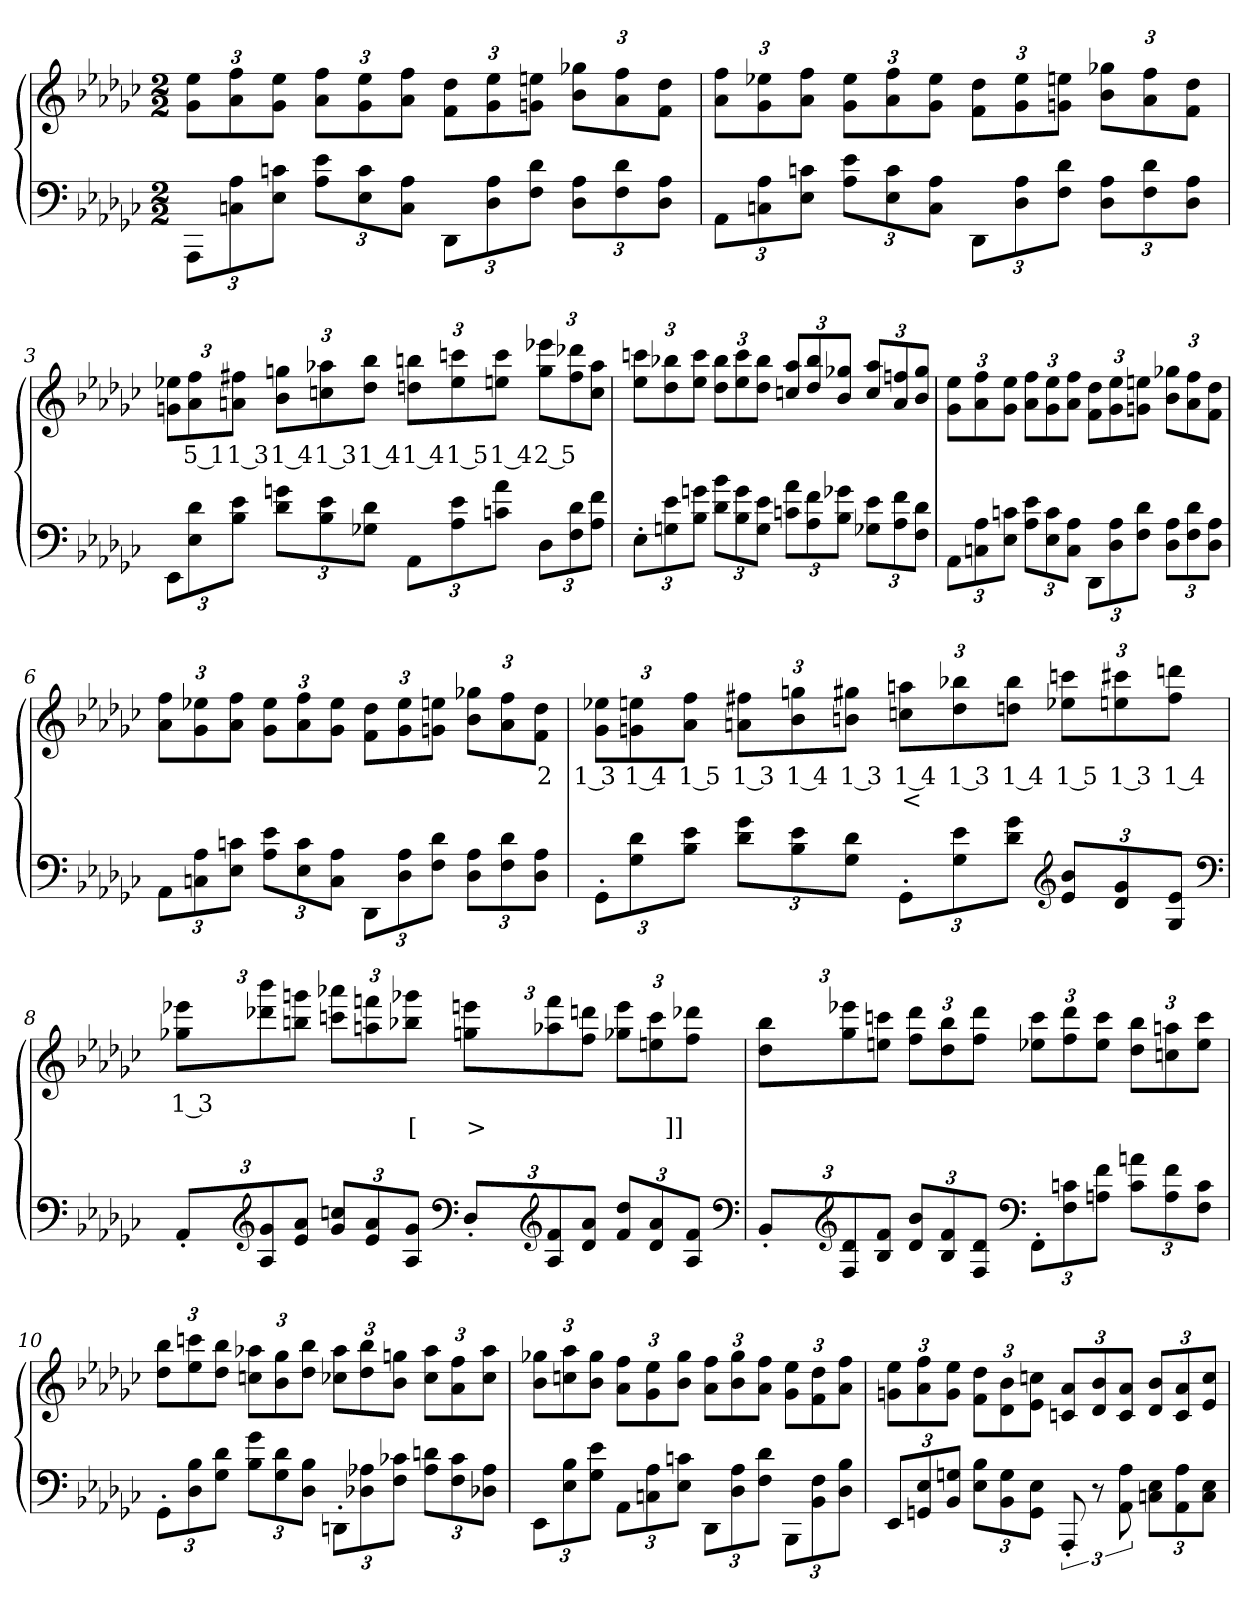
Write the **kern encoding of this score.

**kern	**kern	**text	**text
*part2	*part1	*part1	*part1
*staff2	*staff1	*staff1	*staff1
*clefF4	*clefG2	*	*
*k[b-e-a-d-g-c-]	*k[b-e-a-d-g-c-]	*	*
*M2/2	*M2/2	*	*
=1	=1	=1	=1
12AAA-/L	12ee- 12g-L	.	.
12A-\ 12Cn\	12ff 12a-	.	.
12c\ 12E-\J	12ee- 12g-J	.	.
12e- 12A-L	12ff 12a-L	.	.
12c 12E-	12ee- 12g-	.	.
12A- 12CJ	12ff 12a-J	.	.
12DD-/L	12dd- 12fL	.	.
12A-\ 12D-\	12ee- 12g-	.	.
12d-\ 12F\J	12een 12gnJ	.	.
12A- 12D-L	12gg-X 12b-L	.	.
12d- 12F	12ff 12a-	.	.
12A- 12D-J	12dd- 12fJ	.	.
=2	=2	=2	=2
12AA-L	12ff 12a-L	.	.
12A- 12Cn	12ee-X 12g-	.	.
12c 12E-J	12ff 12a-J	.	.
12e- 12A-L	12ee- 12g-L	.	.
12c 12E-	12ff 12a-	.	.
12A- 12CJ	12ee- 12g-J	.	.
12DD-/L	12dd- 12fL	.	.
12A-\ 12D-\	12ee- 12g-	.	.
12d-\ 12F\J	12een 12gnJ	.	.
12A- 12D-L	12gg-X 12b-L	.	.
12d- 12F	12ff 12a-	.	.
12A- 12D-J	12dd- 12fJ	.	.
=3	=3	=3	=3
12EE-/L	12ee-X 12gnL	.	.
12d-\ 12E-\	12ff 12a-	5 1	.
12e-\ 12B-\J	12ff#X 12anJ	1 3	.
12gn 12d-L	12ggn 12b-L	1 4	.
12e- 12B-	12aa-X 12ccn	1 3	.
12d- 12G-XJ	12bb- 12dd-J	1 4	.
12AA-L	12bbn 12ddnL	1 4	.
12e- 12A-	12ccc 12ee-	1 5	.
12a- 12cnJ	12ccc 12eenJ	1 4	.
12D-L	12eee-X 12ggL	2 5	.
12d- 12F	12ddd-X 12ff#	.	.
12f 12A-J	12aa- 12ccJ	.	.
=4	=4	=4	=4
12E-'>L	12cccn 12ee-L	.	.
12e- 12Gn	12bb-X 12dd-	.	.
12gn 12B-J	12ccc 12ee-J	.	.
12b- 12d-L	12bb- 12dd-L	.	.
12g 12B-	12ccc 12ee-	.	.
12e- 12GJ	12bb- 12dd-J	.	.
12a- 12cnL	12aa-/ 12cc/L	.	.
12f 12A-	12bb- 12dd-	.	.
12g-X 12B-J	12gg-X 12b-J	.	.
12e- 12G-L	12aa-/ 12cc/L	.	.
12f 12A-	12ffn 12a-	.	.
12d- 12FJ	12gg- 12b-J	.	.
=5	=5	=5	=5
12AA-L	12ee- 12g-L	.	.
12A- 12Cn	12ff 12a-	.	.
12c 12E-J	12ee- 12g-J	.	.
12e- 12A-L	12ff 12a-L	.	.
12c 12E-	12ee- 12g-	.	.
12A- 12CJ	12ff 12a-J	.	.
12DD-/L	12dd- 12fL	.	.
12A-\ 12D-\	12ee- 12g-	.	.
12d-\ 12F\J	12een 12gnJ	.	.
12A- 12D-L	12gg-X 12b-L	.	.
12d- 12F	12ff 12a-	.	.
12A- 12D-J	12dd- 12fJ	.	.
=6	=6	=6	=6
12AA-L	12ff 12a-L	.	.
12A- 12Cn	12ee-X 12g-	.	.
12c 12E-J	12ff 12a-J	.	.
12e- 12A-L	12ee- 12g-L	.	.
12c 12E-	12ff 12a-	.	.
12A- 12CJ	12ee- 12g-J	.	.
12DD-/L	12dd- 12fL	.	.
12A-\ 12D-\	12ee- 12g-	.	.
12d-\ 12F\J	12een 12gnJ	.	.
12A- 12D-L	12gg-X 12b-L	.	.
12d- 12F	12ff 12a-	.	.
12A- 12D-J	12dd- 12fJ	2	.
=7	=7	=7	=7
12GG-'>L	12ee-X 12g-L	1 3	.
12d- 12G-	12een 12gn	1 4	.
12e- 12B-J	12ff 12a-J	1 5	.
12g- 12d-L	12ff#X 12anL	1 3	.
12e- 12B-	12ggn 12b-	1 4	.
12d- 12G-J	12gg#X 12bnJ	1 3	.
12GG-'>L	12aan 12ccnL	1 4	<
12e- 12G-	12bb-X 12dd-	1 3	.
12g- 12d-J	12bb- 12ddnJ	1 4	.
*clefG2	*	*	*
12b- 12e-L	12ccc 12ee-XL	1 5	.
12g- 12d-	12ccc#X 12een	1 3	.
12e- 12G-J	12dddn 12ff#J	1 4	.
*clefF4	*	*	*
=8	=8	=8	=8
12AA-'>L	12eee-X 12gg-XL	1 3	.
*clefG2	*	*	*
12g- 12A-	12bbb- 12ddd-X	.	.
12a- 12e-J	12gggn 12bbnJ	.	.
12ccn 12g-L	12aaa-X 12cccnL	.	.
12a- 12e-	12fffn 12aan	.	.
12g- 12A-J	12ggg-X 12bb-XJ	.	[
*clefF4	*	*	*
12D-'>L	12eeen 12ggnL	.	>
*clefG2	*	*	*
12f 12A-	12fff 12aa-X	.	.
12a- 12d-J	12dddn 12ffJ	.	.
12dd- 12fL	12eee 12gg-XL	.	.
12a- 12d-	12ccc 12een	.	.
12f 12A-J	12ddd-X 12ffJ	.	]]
*clefF4	*	*	*
=9	=9	=9	=9
12BB-'>L	12bb- 12dd-L	.	.
*clefG2	*	*	*
12d- 12F	12eee-X 12gg-	.	.
12f 12B-J	12cccn 12eenJ	.	.
12b- 12d-L	12ddd- 12ffL	.	.
12f 12B-	12bb- 12dd-	.	.
12d- 12FJ	12ddd- 12ffJ	.	.
*clefF4	*	*	*
12FF'>/L	12ccc 12ee-XL	.	.
12cn\ 12F\	12ddd- 12ff	.	.
12f\ 12An\J	12ccc 12ee-J	.	.
12an 12cL	12bb- 12dd-L	.	.
12f 12A	12aan 12cc	.	.
12c 12FJ	12ccc 12ee-J	.	.
=10	=10	=10	=10
12GG-'>L	12bb- 12dd-L	.	.
12B- 12D-	12cccn 12ee-	.	.
12d- 12G-J	12bb- 12dd-J	.	.
12g- 12B-L	12aa-X 12ccL	.	.
12d- 12G-	12gg- 12b-	.	.
12B- 12D-J	12bb- 12dd-J	.	.
12DDn'>/L	12aa- 12cc-XL	.	.
12A-X\ 12D-X\	12bb- 12dd-	.	.
12c-X\ 12F\J	12ggn 12b-J	.	.
12dn 12A-L	12aa- 12cc-L	.	.
12c- 12F	12ff 12a-	.	.
12A- 12D-XJ	12aa- 12cc-J	.	.
=11	=11	=11	=11
12EE-/L	12gg-X 12b-L	.	.
12B-\ 12E-\	12aa- 12ccn	.	.
12e-\ 12G-\J	12gg- 12b-J	.	.
12AA-L	12ff 12a-L	.	.
12A- 12Cn	12ee- 12g-	.	.
12c 12E-J	12gg- 12b-J	.	.
12DD-/L	12ff 12a-L	.	.
12A-\ 12D-\	12gg- 12b-	.	.
12d-\ 12F\J	12ff 12a-J	.	.
12BBB-/L	12ee- 12g-L	.	.
12F\ 12BB-\	12dd- 12f	.	.
12B-\ 12D-\J	12ff 12a-J	.	.
=12	=12	=12	=12
12EE-L	12ee- 12gnL	.	.
12E- 12GGn	12ff 12a-	.	.
12Gn 12BB-J	12ee- 12gJ	.	.
12B- 12E-L	12dd- 12fL	.	.
12G 12BB-	12b-\ 12d-\	.	.
12E- 12GGJ	12ccn 12e-J	.	.
12AAA-'>	12a- 12cL	.	.
12r	12b- 12d-	.	.
12A- 12AA-	12a- 12cJ	.	.
12E- 12CnL	12b- 12d-L	.	.
12A- 12AA-	12a- 12c	.	.
12E- 12CJ	12cc 12e-J	.	.
=	=	=	=
*-	*-	*-	*-
